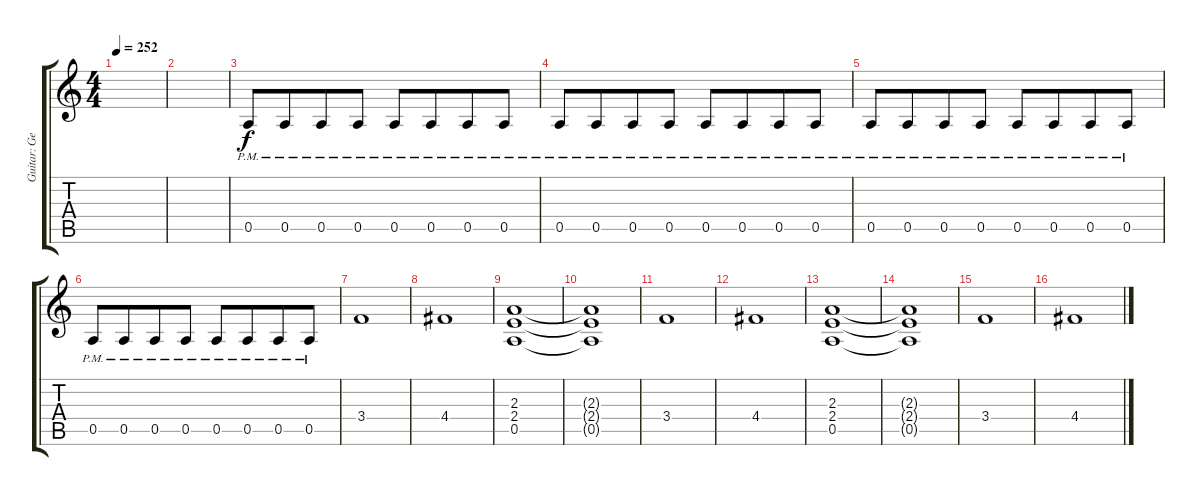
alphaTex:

\track ("Guitar: George" "Guitar: Ge") {instrument distortionguitar}
\staff {score tabs}
\tuning (E4 B3 G3 D3 A2 E2) {hide}
\ts (4 4)
\tempo 252
\clef g2
\ks c
|
|
0.5{pm}.8 0.5{pm}.8{beam merge} 0.5{pm}.8 0.5{pm}.8 0.5{pm}.8 0.5{pm}.8{beam merge} 0.5{pm}.8 0.5{pm}.8 |
0.5{pm}.8 0.5{pm}.8{beam merge} 0.5{pm}.8 0.5{pm}.8 0.5{pm}.8 0.5{pm}.8{beam merge} 0.5{pm}.8 0.5{pm}.8 |
0.5{pm}.8 0.5{pm}.8{beam merge} 0.5{pm}.8 0.5{pm}.8 0.5{pm}.8 0.5{pm}.8{beam merge} 0.5{pm}.8 0.5{pm}.8 |
0.5{pm}.8 0.5{pm}.8{beam merge} 0.5{pm}.8 0.5{pm}.8 0.5{pm}.8 0.5{pm}.8{beam merge} 0.5{pm}.8 0.5{pm}.8 |
3.4.1 |
4.4.1 |
(2.3 2.4 0.5).1 |
(2.3{t} 2.4{t} 0.5{t}).1 |
3.4.1 |
4.4.1 |
(2.3 2.4 0.5).1 |
(2.3{t} 2.4{t} 0.5{t}).1 |
3.4.1 |
4.4.1
